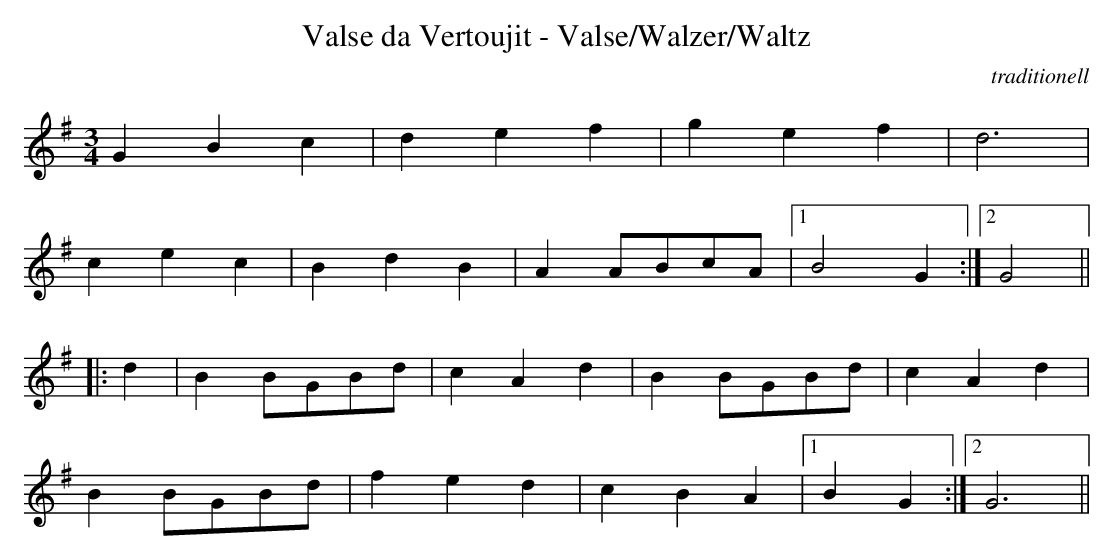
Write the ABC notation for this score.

X:1
T:Valse da Vertoujit - Valse/Walzer/Waltz
C:traditionell
M:3/4
L:1/4
K:G
GBc|def|gef|d3|
cec|BdB|AA/B/c/A/|1B2G:|2G2||
|:d|BB/G/B/d/|cAd|BB/G/B/d/|cAd|
BB/G/B/d/|fed|cBA|1BG:|2G3||
